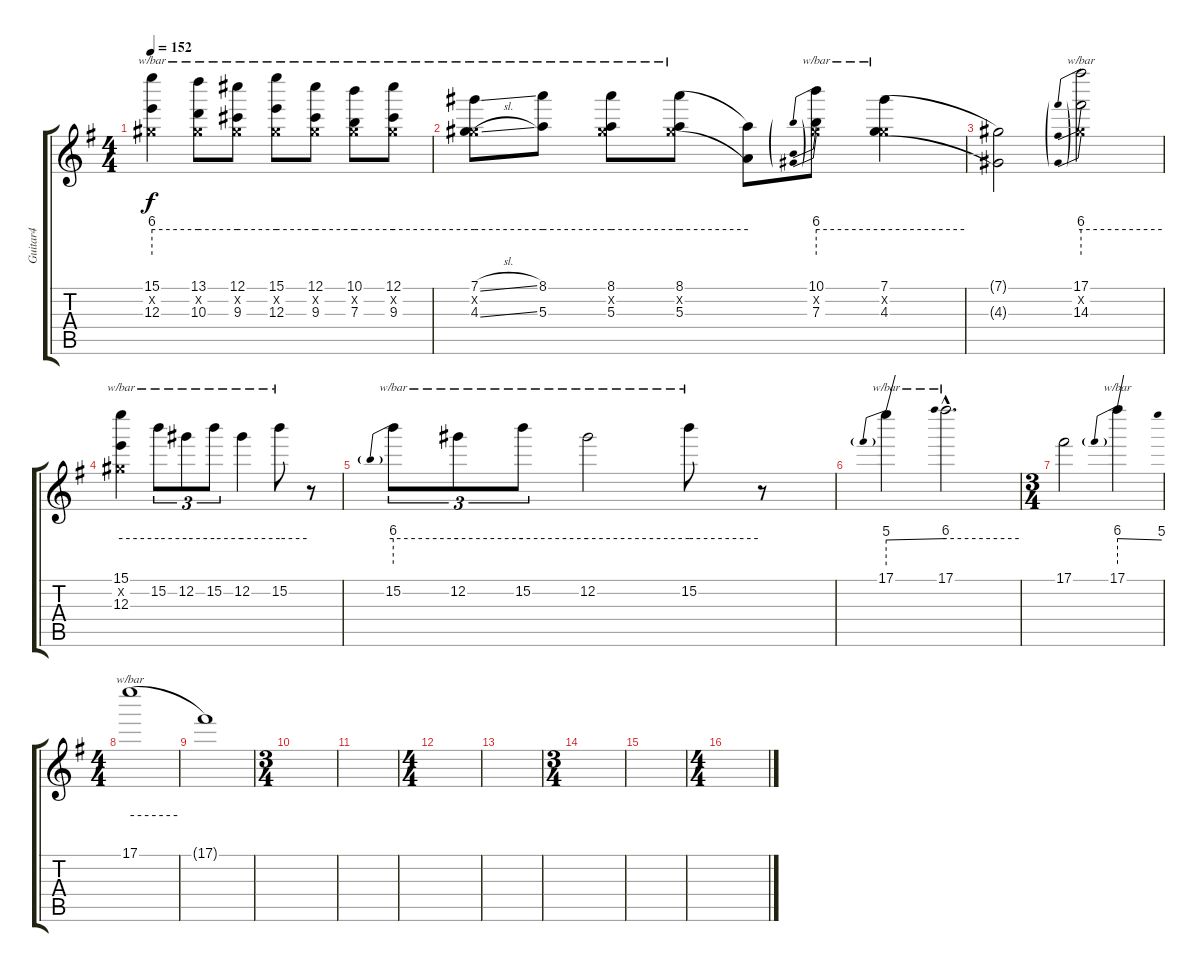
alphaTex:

\track ("Guitar4" "Guitar4") {instrument overdrivenguitar}
\staff {score tabs}
\tuning (Db4 Ab3 E3 B2 Gb2 Db2) {hide}
\ts (4 4)
\tempo 152
\clef g2
\ks eminor
(15.1 0.2{x} 12.3).4{tbe (hold default 0 24 60 24) dy f} (13.1 0.2{x} 10.3).8{tbe (hold default 0 24 60 24)} (12.1 0.2{x} 9.3).8{tbe (hold default 0 24 60 24)} (15.1 0.2{x} 12.3).8{tbe (hold default 0 24 60 24)} (12.1 0.2{x} 9.3).8{tbe (hold default 0 24 60 24)} (10.1 0.2{x} 7.3).8{tbe (hold default 0 24 60 24)} (12.1 0.2{x} 9.3).8{tbe (hold default 0 24 60 24)} |
(7.1{sl} 0.2{x} 4.3{sl}).8{tbe (hold default 0 24 60 24)} (8.1 5.3).8{tbe (hold default 0 24 60 24)} (8.1 0.2{x} 5.3).8{tbe (hold default 0 24 60 24)} (8.1 0.2{x} 5.3).8{tbe (hold default 0 24 60 24)} (8.1{t} 5.3{t}).8 (10.1 0.2{x} 7.3).8{tbe (predive default 0 24 60 24)} (7.1 0.2{x} 4.3).4{tbe (hold default 0 24 60 24)} |
(7.1{t} 4.3{t}).2 (17.1 0.2{x} 14.3).2{tbe (predive default 0 24 60 24)} |
(15.1 0.2{x} 12.3).4{tbe (hold default 0 24 60 24)} 15.2.8{tu (3 2) tbe (hold default 0 24 60 24)} 12.2.8{tu (3 2) tbe (hold default 0 24 60 24)} 15.2.8{tu (3 2) tbe (hold default 0 24 60 24)} 12.2.4{tbe (hold default 0 24 60 24)} 15.2.8{tbe (hold default 0 24 60 24)} r.8 |
15.2.8{tu (3 2) tbe (predive default 0 24 60 24)} 12.2.8{tu (3 2) tbe (hold default 0 24 60 24)} 15.2.8{tu (3 2) tbe (hold default 0 24 60 24)} 12.2.2{tbe (hold default 0 24 60 24)} 15.2.8{tbe (hold default 0 24 60 24)} r.8 |
17.1.4{tbe (predivedive default 0 20 60 24)} 17.1{hac}.2{d tbe (hold default 0 24 60 24)} |
\ts (3 4)
17.1.2 17.1.4{tbe (predivedive default 0 24 60 20)} |
\ts (4 4)
17.1.1{tbe (hold default 0 20 60 20)} |
17.1{t}.1 |
\ts (3 4)
|
|
\ts (4 4)
|
|
\ts (3 4)
|
|
\ts (4 4)
